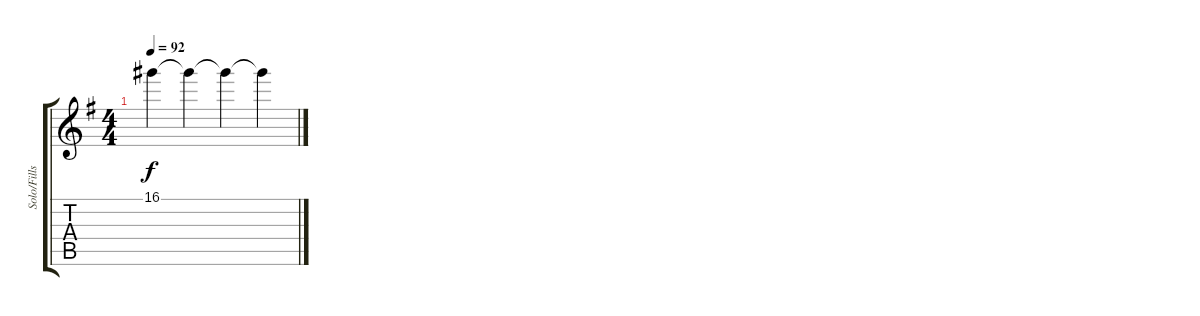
\track ("Solo/Fills" "Solo/Fills") {instrument overdrivenguitar}
\staff {score tabs}
\tuning (E4 B3 G3 D3 A2 E2) {hide}
\ts (4 4)
\tempo 92
\clef g2
\ks g
16.1{t}.4{dy f} 16.1{t}.4 16.1{t}.4 16.1{t}.4
